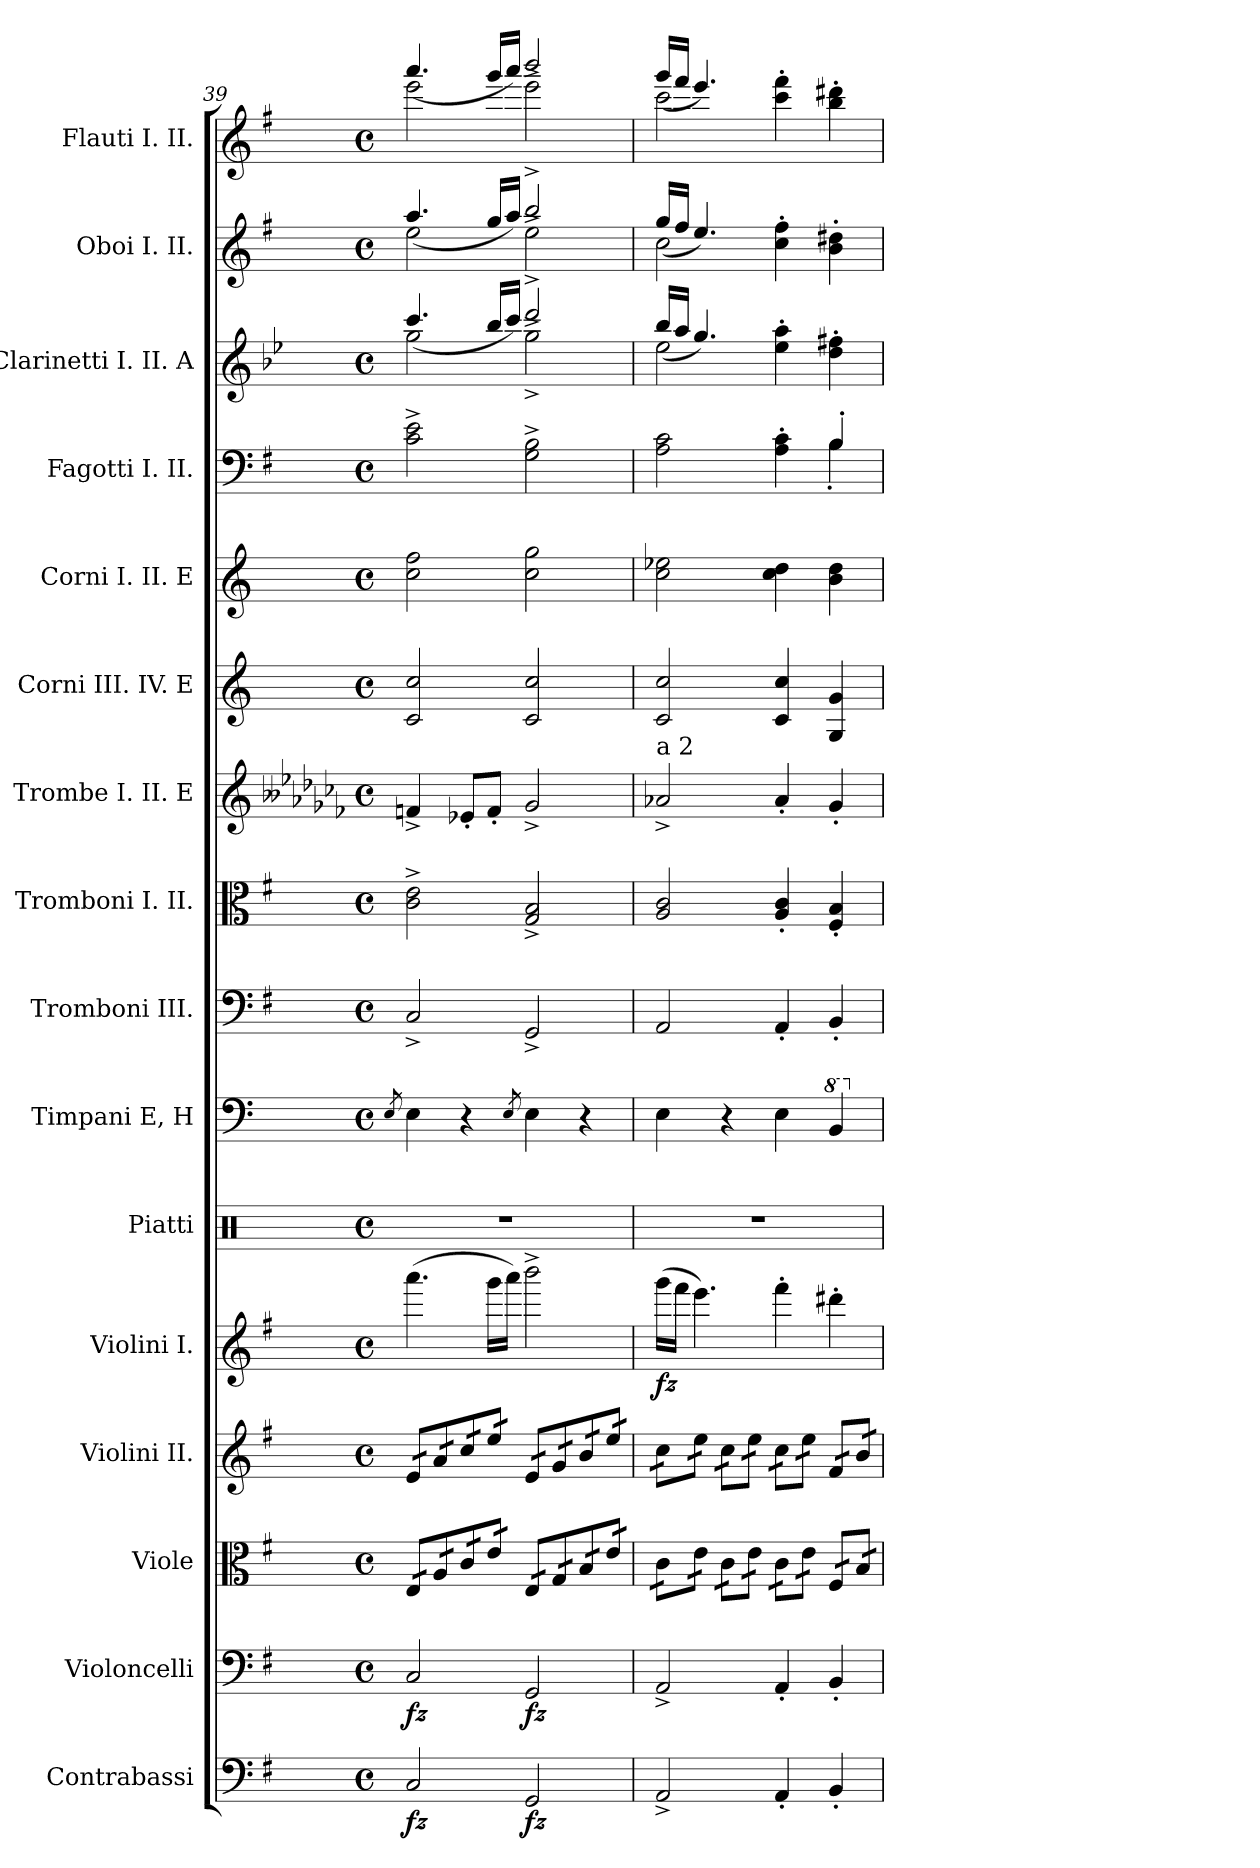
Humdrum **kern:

**kern	**dynam	**kern	**dynam	**kern	**kern	**kern	**dynam	**kern	**kern	**kern	**kern	**kern	**kern	**kern	**kern	**kern	**dynam	**kern	**dynam	**kern	**dynam
*part16	*part16	*part15	*part15	*part14	*part13	*part12	*part12	*part11	*part10	*part9	*part8	*part7	*part6	*part5	*part4	*part3	*part3	*part2	*part2	*part1	*part1
*staff16	*staff16	*staff15	*staff15	*staff14	*staff13	*staff12	*staff12	*staff11	*staff10	*staff9	*staff8	*staff7	*staff6	*staff5	*staff4	*staff3	*staff3	*staff2	*staff2	*staff1	*staff1
*I"Contrabassi	*	*I"Violoncelli	*	*I"Viole	*I"Violini II.	*I"Violini I.	*	*I"Piatti	*I"Timpani E, H	*I"Tromboni III.	*I"Tromboni I. II.	*I"Trombe I. II. E	*I"Corni III. IV. E	*I"Corni I. II. E	*I"Fagotti I. II.	*I"Clarinetti I. II. A	*	*I"Oboi I. II.	*	*I"Flauti I. II.	*
*I'Cb.	*	*I'Vcl.	*	*I'Vle	*I'Viol. II.	*I'Viol. I.	*	*I'Piatti	*I'Timp.	*I'Trbni. III.	*I'Trbni. I. II.	*I'Trbe. I. II.	*I'Cor. III. IV. E	*I'Cor. I. II. E	*I'Fag. I. II.	*I'Cl. I. II.	*	*I'Ob. I. II.	*	*I'Fl. I. II.	*
*clefF4	*	*clefF4	*	*clefC3	*clefG2	*clefG2	*	*clefX	*clefF4	*clefF4	*clefC3	*clefG2	*clefG2	*clefG2	*clefF4	*clefG2	*	*clefG2	*	*clefG2	*
*ITrd7c12	*	*	*	*	*	*	*	*	*	*	*	*ITrd-3c-4	*ITrd5c8	*ITrd5c8	*	*ITrd2c3	*	*	*	*	*
*k[f#]	*	*k[f#]	*	*k[f#]	*k[f#]	*k[f#]	*	*k[]	*k[]	*k[f#]	*k[f#]	*k[b--e-a-d-g-c-f-]	*k[f#c#g#d#]	*k[f#c#g#d#]	*k[f#]	*k[f#]	*	*k[f#]	*	*k[f#]	*
*M4/4	*	*M4/4	*	*M4/4	*M4/4	*M4/4	*	*M4/4	*M4/4	*M4/4	*M4/4	*M4/4	*M4/4	*M4/4	*M4/4	*M4/4	*	*M4/4	*	*M4/4	*
*met(c)	*	*met(c)	*	*met(c)	*met(c)	*met(c)	*	*met(c)	*met(c)	*met(c)	*met(c)	*met(c)	*met(c)	*met(c)	*met(c)	*met(c)	*	*met(c)	*	*met(c)	*
=39	=39	=39	=39	=39	=39	=39	=39	=39	=39	=39	=39	=39	=39	=39	=39	=39	=39	=39	=39	=39	=39
.	.	.	.	.	.	.	.	.	8qE/	.	.	.	.	.	.	.	.	.	.	.	.
*	*	*	*	*	*	*	*	*	*	*	*	*	*	*	*	*^	*	*^	*	*^	*
!	!LO:DY:b	!	!LO:DY:b	!	!	!	!	!	!	!	!	!	!	!	!	!	!	!	!	!	!	!	!	!
*	*	*	*	*tremolo	*	*	*	*	*	*	*	*	*	*	*	*	*	*	*	*	*	*	*	*
*	*	*	*	*	*tremolo	*	*	*	*	*	*	*	*	*	*	*	*	*	*	*	*	*	*	*
2CC/	fz	2C/	fz	16E/LL	16e/LL	(4.aaa\	.	1r	4E\	2C^/	2c\^ 2e\^	4b--^/	2E/ 2e/	2e\ 2a\	2c\^ 2e\^	2ee\	(4.aa/	.	2ee\	(4.aa/	.	2eee\	(4.aaa/	.
.	.	.	.	16E/	16e/	.	.	.	.	.	.	.	.	.	.	.	.	.	.	.	.	.	.	.
.	.	.	.	16A/	16a/	.	.	.	.	.	.	.	.	.	.	.	.	.	.	.	.	.	.	.
.	.	.	.	16A/	16a/	.	.	.	.	.	.	.	.	.	.	.	.	.	.	.	.	.	.	.
.	.	.	.	16c/	16cc/	.	.	.	4r	.	.	8a--X'/L	.	.	.	.	.	.	.	.	.	.	.	.
.	.	.	.	16c/	16cc/	.	.	.	.	.	.	.	.	.	.	.	.	.	.	.	.	.	.	.
.	.	.	.	16e/	16ee/	16ggg\LL	.	.	.	.	.	8b--'/J	.	.	.	.	16gg/LL	.	.	16gg/LL	.	.	16ggg/LL	.
.	.	.	.	16e/JJ	16ee/JJ	16aaa\JJ)	.	.	.	.	.	.	.	.	.	.	16aa/JJ)	.	.	16aa/JJ)	.	.	16aaa/JJ)	.
.	.	.	.	.	.	.	.	.	8qE/	.	.	.	.	.	.	.	.	.	.	.	.	.	.	.
!	!LO:DY:b	!	!LO:DY:b	!	!	!	!	!	!	!	!	!	!	!	!	!	!	!	!	!	!	!	!	!
2GGG/	fz	2GG/	fz	16E/LL	16e/LL	2bbb^\	.	.	4E\	2GG^/	2G/^ 2B/^	2cc-^/	2E/ 2e/	2e\ 2b\	2G\^ 2B\^	2ee^\	2bb^/	.	2ee^\	2bb^/	.	2eee^\	2bbb^/	.
.	.	.	.	16E/	16e/	.	.	.	.	.	.	.	.	.	.	.	.	.	.	.	.	.	.	.
.	.	.	.	16G/	16g/	.	.	.	.	.	.	.	.	.	.	.	.	.	.	.	.	.	.	.
.	.	.	.	16G/	16g/	.	.	.	.	.	.	.	.	.	.	.	.	.	.	.	.	.	.	.
.	.	.	.	16B/	16b/	.	.	.	4r	.	.	.	.	.	.	.	.	.	.	.	.	.	.	.
.	.	.	.	16B/	16b/	.	.	.	.	.	.	.	.	.	.	.	.	.	.	.	.	.	.	.
.	.	.	.	16e/	16ee/	.	.	.	.	.	.	.	.	.	.	.	.	.	.	.	.	.	.	.
.	.	.	.	16e/JJ	16ee/JJ	.	.	.	.	.	.	.	.	.	.	.	.	.	.	.	.	.	.	.
!!LO:PB:g=z	!!
=40	=40	=40	=40	=40	=40	=40	=40	=40	=40	=40	=40	=40	=40	=40	=40	=40	=40	=40	=40	=40	=40	=40	=40	=40
*	*	*	*	*	*	*	*	*	*	*	*	*	*	*	*^	*	*	*	*	*	*	*	*	*
!	!	!	!	!	!	!	!	!	!	!	!	!LO:TX:a:t=a 2	!	!	!	!	!	!	!	!	!	!	!	!	!
!	!	!	!	!	!	!	!LO:DY:b	!	!	!	!	!	!	!	!	!	!	!	!LO:DY:b	!	!	!LO:DY:b	!	!	!LO:DY:b
2AAA^/	.	2AA^/	.	16c\LL	16cc\LL	(16ggg\LL	fz	1r	4E\	2AA/	2A/ 2c/	2dd--X^/	2E/ 2e/	2e\ 2gn\	2A\ 2c\	2.ryy	2cc\	(16gg/LL	other-dynamics	2cc\	(16gg/LL	other-dynamics	2ccc\	(16ggg/LL	other-dynamics
.	.	.	.	16c\	16cc\	16fff#\JJ	.	.	.	.	.	.	.	.	.	.	.	16ff#/JJ	.	.	16ff#/JJ	.	.	16fff#/JJ	.
.	.	.	.	16e\	16ee\	4.eee\)	.	.	.	.	.	.	.	.	.	.	.	4.ee/)	.	.	4.ee/)	.	.	4.eee/)	.
.	.	.	.	16e\JJ	16ee\JJ	.	.	.	.	.	.	.	.	.	.	.	.	.	.	.	.	.	.	.	.
.	.	.	.	16c\LL	16cc\LL	.	.	.	4r	.	.	.	.	.	.	.	.	.	.	.	.	.	.	.	.
.	.	.	.	16c\	16cc\	.	.	.	.	.	.	.	.	.	.	.	.	.	.	.	.	.	.	.	.
.	.	.	.	16e\	16ee\	.	.	.	.	.	.	.	.	.	.	.	.	.	.	.	.	.	.	.	.
.	.	.	.	16e\JJ	16ee\JJ	.	.	.	.	.	.	.	.	.	.	.	.	.	.	.	.	.	.	.	.
4AAA'/	.	4AA'/	.	16c\LL	16cc\LL	4fff#'\	.	.	4E\	4AA'/	4A/' 4c/'	4dd--'/	4E/ 4e/	4e\ 4f#\	4A\' 4c\'	.	4cc\' 4ff#\'	2ryy	.	4cc\' 4ff#\'	2ryy	.	4ccc\' 4fff#\'	2ryy	.
.	.	.	.	16c\	16cc\	.	.	.	.	.	.	.	.	.	.	.	.	.	.	.	.	.	.	.	.
.	.	.	.	16e\	16ee\	.	.	.	.	.	.	.	.	.	.	.	.	.	.	.	.	.	.	.	.
.	.	.	.	16e\JJ	16ee\JJ	.	.	.	.	.	.	.	.	.	.	.	.	.	.	.	.	.	.	.	.
*	*	*	*	*	*	*	*	*	*8va	*	*	*	*	*	*	*	*	*	*	*	*	*	*	*	*
4BBB'/	.	4BB'/	.	16F#/LL	16f#/LL	4ddd#X'\	.	.	4B/	4BB'/	4F#/' 4B/'	4cc-'/	4BB/ 4B/	4d#\ 4f#\	4B'/	4B'\	4b\' 4dd#X\'	.	.	4b\' 4dd#X\'	.	.	4bb\' 4ddd#X\'	.	.
.	.	.	.	16F#/	16f#/	.	.	.	.	.	.	.	.	.	.	.	.	.	.	.	.	.	.	.	.
.	.	.	.	16B/	16b/	.	.	.	.	.	.	.	.	.	.	.	.	.	.	.	.	.	.	.	.
.	.	.	.	16B/JJ	16b/JJ	.	.	.	.	.	.	.	.	.	.	.	.	.	.	.	.	.	.	.	.
*	*	*	*	*	*Xtremolo	*	*	*	*	*	*	*	*	*	*	*	*	*	*	*	*	*	*	*	*
*	*	*	*	*Xtremolo	*	*	*	*	*	*	*	*	*	*	*	*	*	*	*	*	*	*	*	*	*
*	*	*	*	*	*	*	*	*	*	*	*	*	*	*	*v	*v	*	*	*	*v	*v	*	*v	*v	*
*	*	*	*	*	*	*	*	*	*	*	*	*	*	*	*	*v	*v	*	*	*	*	*
*	*	*	*	*	*	*	*	*	*X8va	*	*	*	*	*	*	*	*	*	*	*	*
=	=	=	=	=	=	=	=	=	=	=	=	=	=	=	=	=	=	=	=	=	=
*-	*-	*-	*-	*-	*-	*-	*-	*-	*-	*-	*-	*-	*-	*-	*-	*-	*-	*-	*-	*-	*-
